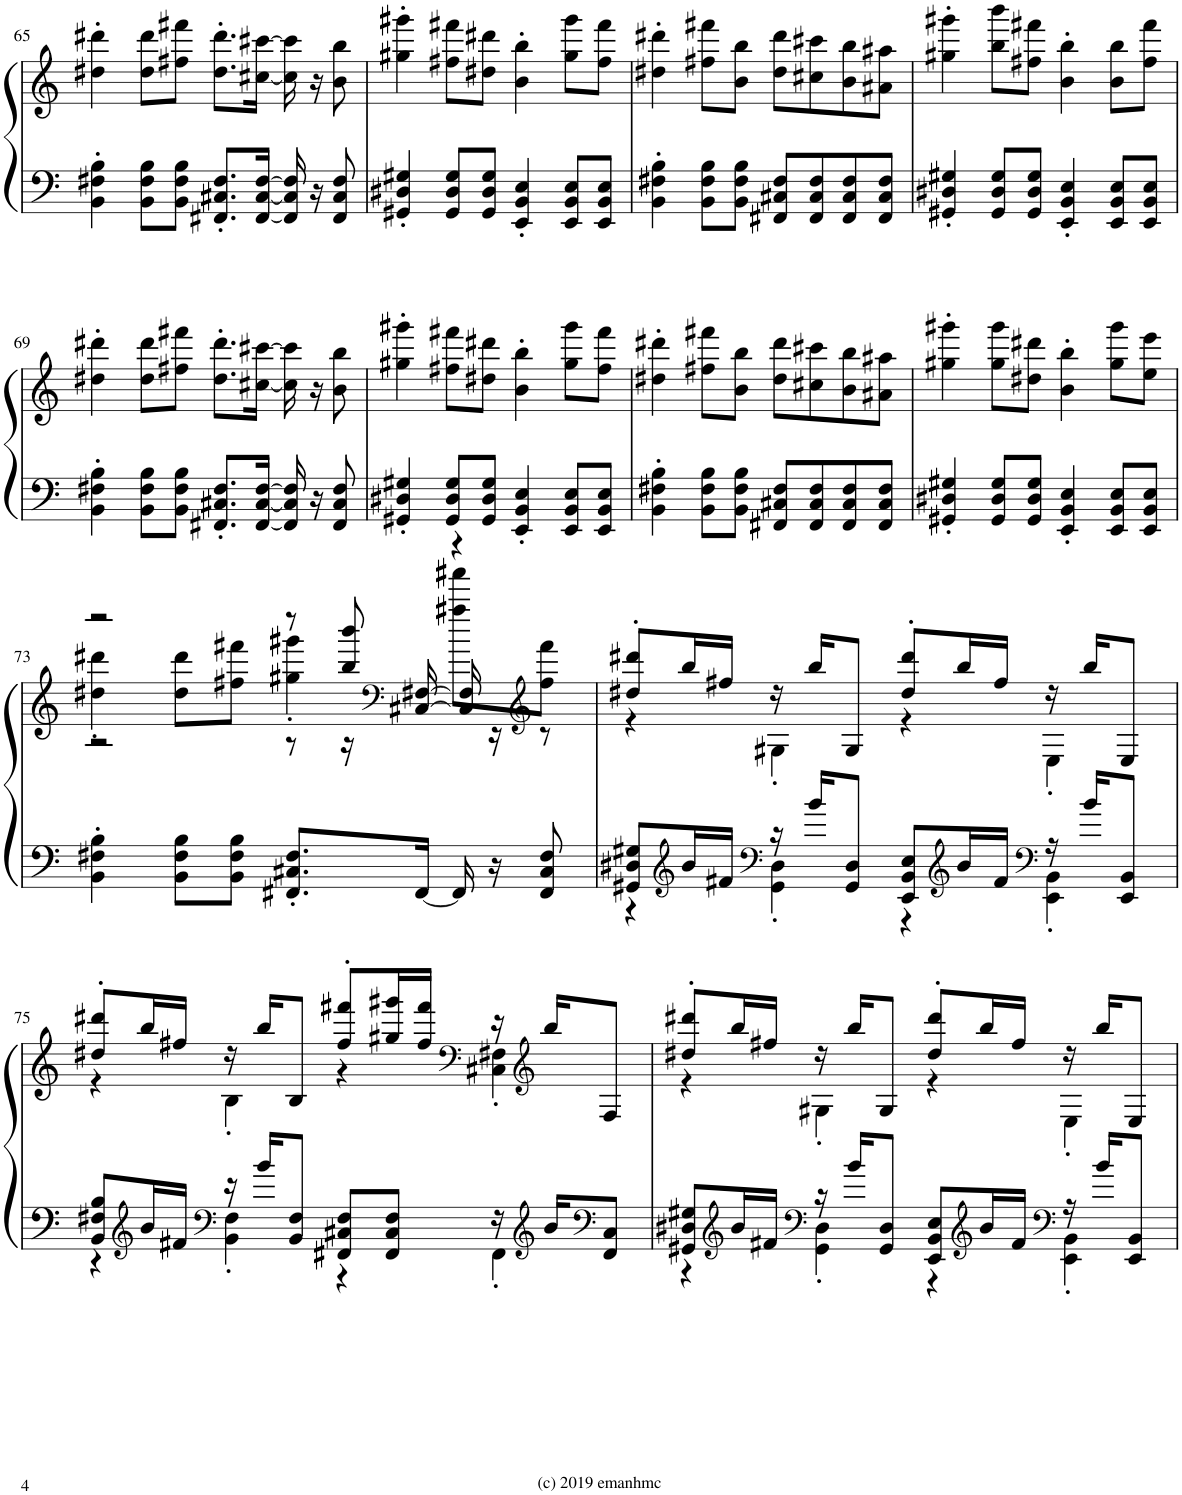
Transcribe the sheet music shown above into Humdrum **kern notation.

**kern	**kern
*part1	*part1
*staff2	*staff1
*I"Piano	*
*I'Pno.	*
!!LO:PB:g=z
*clefF4	*clefG2
*k[]	*k[]
*M4/4	*M4/4
=65	=65
4BB\' 4F#X\' 4B\'	4dd#X\' 4ddd#X\'
8BB\ 8F#\ 8B\L	8dd#\ 8ddd#\L
8BB\ 8F#\ 8B\J	8ff#X\ 8fff#X\J
8.FF#X/' 8.C#X/' 8.F#/'L	8.dd#\' 8.ddd#\'L
[16FF#/ [16C#/ [16F#/Jk	[16cc#X\ [16ccc#X\Jk
16FF#/] 16C#/] 16F#/]	16cc#\] 16ccc#\]
16r	16r
8FF#/ 8C#/ 8F#/	8b\ 8bb\
=66	=66
4GG#X/' 4D#X/' 4G#X/'	4gg#X\' 4ggg#X\'
8GG#/ 8D#/ 8G#/L	8ff#X\ 8fff#X\L
8GG#/ 8D#/ 8G#/J	8dd#X\ 8ddd#X\J
4EE/' 4BB/' 4E/'	4b\' 4bb\'
8EE/ 8BB/ 8E/L	8gg#\ 8ggg#\L
8EE/ 8BB/ 8E/J	8ff#\ 8fff#\J
=67	=67
4BB\' 4F#X\' 4B\'	4dd#X\' 4ddd#X\'
8BB\ 8F#\ 8B\L	8ff#X\ 8fff#X\L
8BB\ 8F#\ 8B\J	8b\ 8bb\J
8FF#X/ 8C#X/ 8F#/L	8dd#\ 8ddd#\L
8FF#/ 8C#/ 8F#/	8cc#X\ 8ccc#X\
8FF#/ 8C#/ 8F#/	8b\ 8bb\
8FF#/ 8C#/ 8F#/J	8a#X\ 8aa#X\J
=68	=68
4GG#X/' 4D#X/' 4G#X/'	4gg#X\' 4ggg#X\'
8GG#/ 8D#/ 8G#/L	8bb\ 8bbb\L
8GG#/ 8D#/ 8G#/J	8ff#X\ 8fff#X\J
4EE/' 4BB/' 4E/'	4b\' 4bb\'
8EE/ 8BB/ 8E/L	8b\ 8bb\L
8EE/ 8BB/ 8E/J	8ff#\ 8fff#\J
!!LO:LB:g=z
=69	=69
4BB\' 4F#X\' 4B\'	4dd#X\' 4ddd#X\'
8BB\ 8F#\ 8B\L	8dd#\ 8ddd#\L
8BB\ 8F#\ 8B\J	8ff#X\ 8fff#X\J
8.FF#X/' 8.C#X/' 8.F#/'L	8.dd#\' 8.ddd#\'L
[16FF#/ [16C#/ [16F#/Jk	[16cc#X\ [16ccc#X\Jk
16FF#/] 16C#/] 16F#/]	16cc#\] 16ccc#\]
16r	16r
8FF#/ 8C#/ 8F#/	8b\ 8bb\
=70	=70
4GG#X/' 4D#X/' 4G#X/'	4gg#X\' 4ggg#X\'
8GG#/ 8D#/ 8G#/L	8ff#X\ 8fff#X\L
8GG#/ 8D#/ 8G#/J	8dd#X\ 8ddd#X\J
4EE/' 4BB/' 4E/'	4b\' 4bb\'
8EE/ 8BB/ 8E/L	8gg#\ 8ggg#\L
8EE/ 8BB/ 8E/J	8ff#\ 8fff#\J
=71	=71
4BB\' 4F#X\' 4B\'	4dd#X\' 4ddd#X\'
8BB\ 8F#\ 8B\L	8ff#X\ 8fff#X\L
8BB\ 8F#\ 8B\J	8b\ 8bb\J
8FF#X/ 8C#X/ 8F#/L	8dd#\ 8ddd#\L
8FF#/ 8C#/ 8F#/	8cc#X\ 8ccc#X\
8FF#/ 8C#/ 8F#/	8b\ 8bb\
8FF#/ 8C#/ 8F#/J	8a#X\ 8aa#X\J
=72	=72
4GG#X/' 4D#X/' 4G#X/'	4gg#X\' 4ggg#X\'
8GG#/ 8D#/ 8G#/L	8gg#\ 8ggg#\L
8GG#/ 8D#/ 8G#/J	8dd#X\ 8ddd#X\J
4EE/' 4BB/' 4E/'	4b\' 4bb\'
8EE/ 8BB/ 8E/L	8gg#\ 8ggg#\L
8EE/ 8BB/ 8E/J	8ee\ 8eee\J
!!LO:LB:g=z
=73	=73
*	*^
*	*	*^
4BB\' 4F#X\' 4B\'	2r	4dd#X\' 4ddd#X\'	2r
8BB\ 8F#\ 8B\L	.	8dd#\ 8ddd#\L	.
8BB\ 8F#\ 8B\J	.	8ff#X\ 8fff#X\J	.
8.FF#X/' 8.C#X/' 8.F#/'L	8r	4gg#X\' 4ggg#X\'	8r
.	8bb/ 8bbb/	.	16r
*	*clefF4	*	*
[16FF#/Jk	.	.	[16C#X/ [16F#X/
16FF#/]	4r	8aa#X\ 8aaa#X\L	16C#/] 16F#/]
16r	.	.	16r
*	*clefG2	*	*
8FF#/ 8C#/ 8F#/	.	8ff#\ 8fff#\J	8r
*	*	*v	*v
=74	=74	=74
*^	*	*
8GG#X/ 8D#X/ 8G#X/L	4r	8dd#X/' 8ddd#X/'L	4r
*clefG2	*	*	*
16b/L	.	16bb/L	.
16f#X/JJ	.	16ff#X/JJ	.
*clefF4	*	*	*
16r	4GG#\' 4D#\'	16r	4G#X'\
16b/KL	.	16bb/KL	.
8GG#/ 8D#/J	.	8G#/J	.
8EE/ 8BB/ 8E/L	4r	8dd#/' 8ddd#/'L	4r
*clefG2	*	*	*
16b/L	.	16bb/L	.
16f#/JJ	.	16ff#/JJ	.
*clefF4	*	*	*
16r	4EE\' 4BB\'	16r	4E'\
16b/KL	.	16bb/KL	.
8EE/ 8BB/J	.	8E/J	.
!!LO:LB:g=z	!!
=75	=75	=75	=75
8BB/ 8F#X/ 8B/L	4r	8dd#X/' 8ddd#X/'L	4r
*clefG2	*	*	*
16b/L	.	16bb/L	.
16f#X/JJ	.	16ff#X/JJ	.
*clefF4	*	*	*
16r	4BB\' 4F#\'	16r	4B'\
16b/KL	.	16bb/KL	.
8BB/ 8F#/J	.	8B/J	.
8FF#X/ 8C#X/ 8F#/L	4r	8ff#/' 8fff#X/'L	4r
8FF#/ 8C#/ 8F#/J	.	16gg#X/ 16ggg#X/L	.
.	.	16ff#/ 16fff#/JJ	.
*	*	*clefF4	*
16r	4FF#'\	16r	4C#X\' 4F#X\'
*clefG2	*	*clefG2	*
16b/KL	.	16bb/KL	.
*clefF4	*	*	*
8FF#/ 8C#/J	.	8F#/J	.
=76	=76	=76	=76
8GG#X/ 8D#X/ 8G#X/L	4r	8dd#X/' 8ddd#X/'L	4r
*clefG2	*	*	*
16b/L	.	16bb/L	.
16f#X/JJ	.	16ff#X/JJ	.
*clefF4	*	*	*
16r	4GG#\' 4D#\'	16r	4G#X'\
16b/KL	.	16bb/KL	.
8GG#/ 8D#/J	.	8G#/J	.
8EE/ 8BB/ 8E/L	4r	8dd#/' 8ddd#/'L	4r
*clefG2	*	*	*
16b/L	.	16bb/L	.
16f#/JJ	.	16ff#/JJ	.
*clefF4	*	*	*
16r	4EE\' 4BB\'	16r	4E'\
16b/KL	.	16bb/KL	.
8EE/ 8BB/J	.	8E/J	.
*v	*v	*	*
*	*v	*v
=	=
*-	*-
